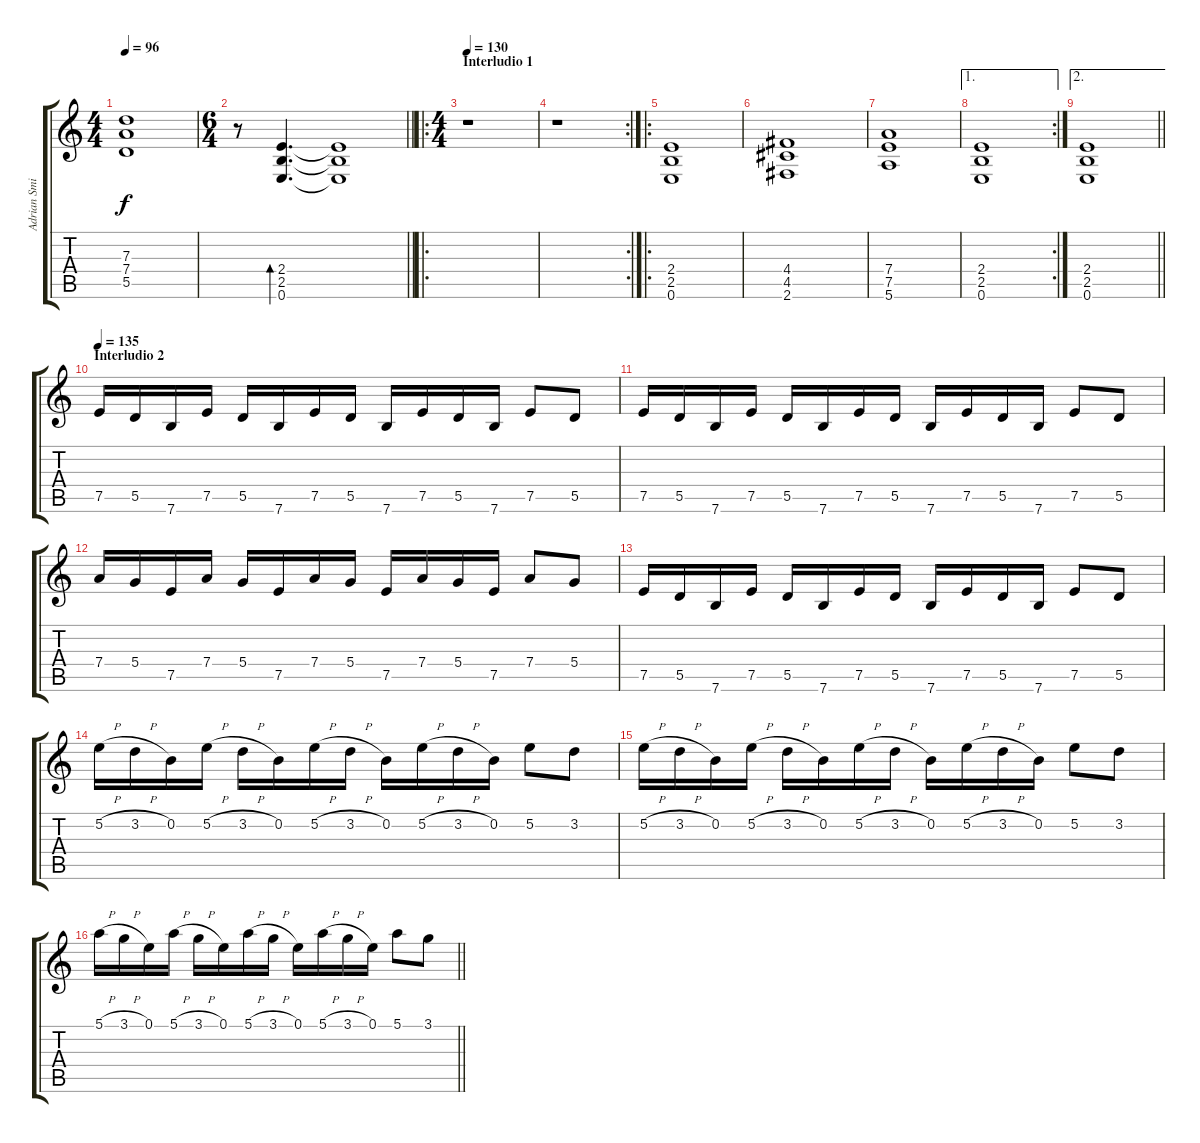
\track ("Adrian Smith" "Adrian Smi") {instrument distortionguitar}
\staff {score tabs}
\tuning (E4 B3 G3 D3 A2 E2) {hide}
\ts (4 4)
\tempo 96
\clef g2
\ks c
(7.3 7.4 5.5).1{dy f} |
\ts (6 4)
\barLineRight lightlight
r.8 (2.4 2.5 0.6).4{d bd 480 volume 5} (2.4{t} 2.5{t} 0.6{t}).1 |
\ro
\ts (4 4)
\section ("" "Interludio 1")
\tempo 130
r.1{volume 11} |
\rc 2
r.1 |
\ro
(2.4 2.5 0.6).1 |
(4.4 4.5 2.6).1 |
(7.4 7.5 5.6).1 |
\ae 1
\rc 2
(2.4 2.5 0.6).1 |
\ae 2
\barLineRight lightlight
(2.4 2.5 0.6).1 |
\section ("" "Interludio 2")
\tempo 135
7.5.16 5.5.16 7.6.16 7.5.16 5.5.16 7.6.16 7.5.16 5.5.16 7.6.16 7.5.16 5.5.16 7.6.16 7.5.8 5.5.8 |
7.5.16 5.5.16 7.6.16 7.5.16 5.5.16 7.6.16 7.5.16 5.5.16 7.6.16 7.5.16 5.5.16 7.6.16 7.5.8 5.5.8 |
7.4.16 5.4.16 7.5.16 7.4.16 5.4.16 7.5.16 7.4.16 5.4.16 7.5.16 7.4.16 5.4.16 7.5.16 7.4.8 5.4.8 |
7.5.16 5.5.16 7.6.16 7.5.16 5.5.16 7.6.16 7.5.16 5.5.16 7.6.16 7.5.16 5.5.16 7.6.16 7.5.8 5.5.8 |
5.2{h}.16 3.2{h}.16 0.2.16 5.2{h}.16 3.2{h}.16 0.2.16 5.2{h}.16 3.2{h}.16 0.2.16 5.2{h}.16 3.2{h}.16 0.2.16 5.2.8 3.2.8 |
5.2{h}.16 3.2{h}.16 0.2.16 5.2{h}.16 3.2{h}.16 0.2.16 5.2{h}.16 3.2{h}.16 0.2.16 5.2{h}.16 3.2{h}.16 0.2.16 5.2.8 3.2.8 |
\barLineRight lightlight
5.1{h}.16 3.1{h}.16 0.1.16 5.1{h}.16 3.1{h}.16 0.1.16 5.1{h}.16 3.1{h}.16 0.1.16 5.1{h}.16 3.1{h}.16 0.1.16 5.1.8 3.1.8
